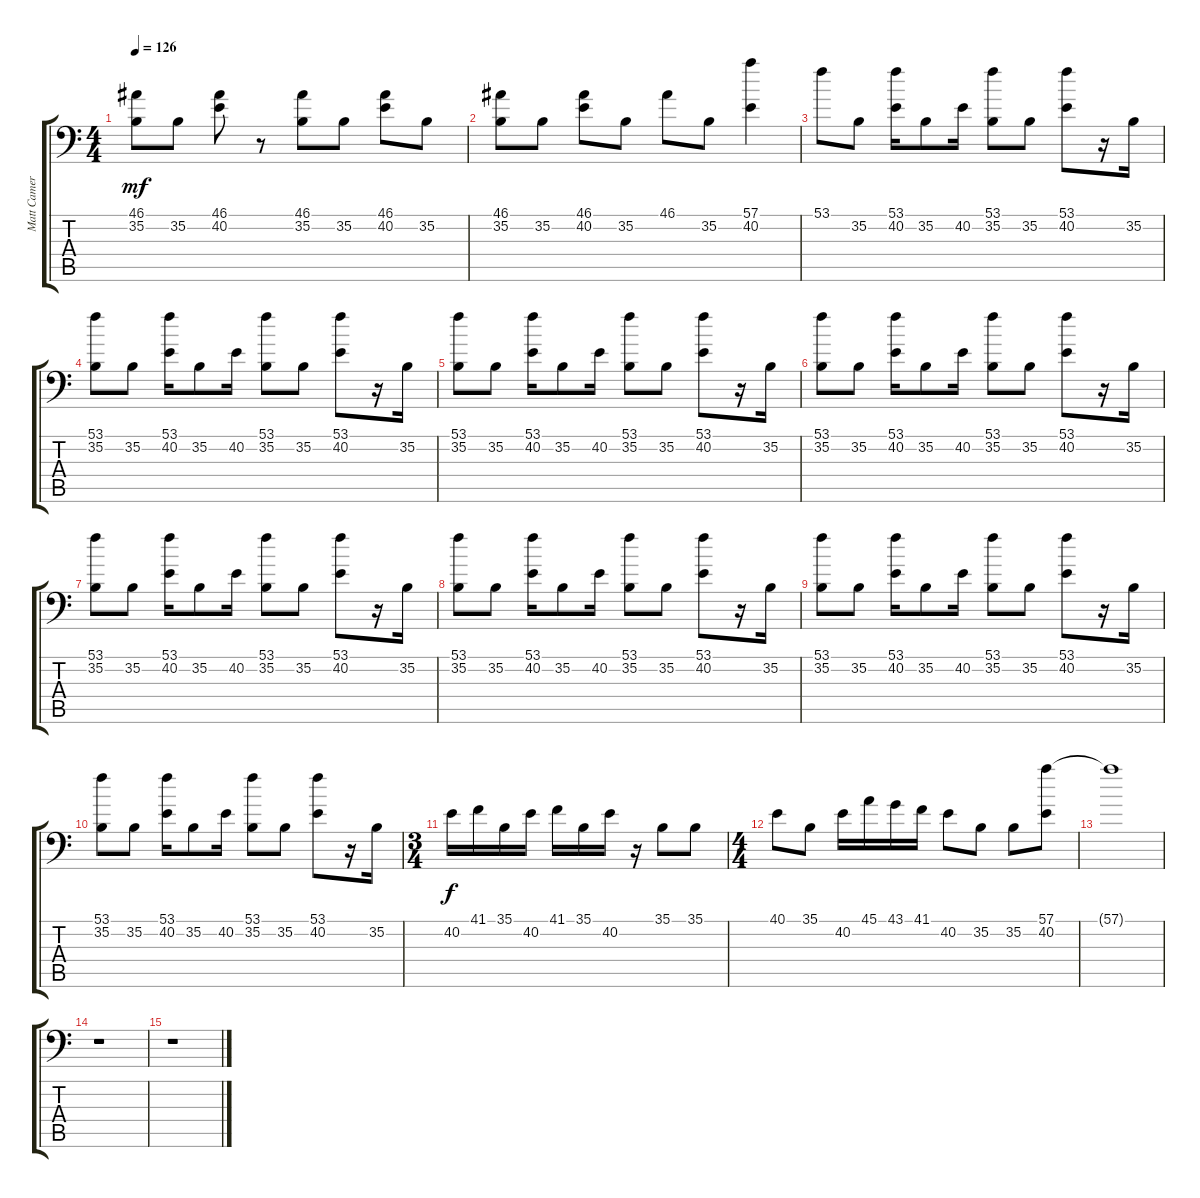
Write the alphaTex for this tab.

\track ("Matt Cameron - Drum Set" "Matt Camer") {instrument acousticgrandpiano}
\staff {score tabs}
\tuning (C-1 C-1 C-1 C-1 C-1 C-1) {hide}
\ts (4 4)
\tempo 126
\clef f4
\ks c
(46.1 35.2).8{dy mf} 35.2.8 (46.1 40.2).8 r.8 (46.1 35.2).8 35.2.8 (46.1 40.2).8 35.2.8 |
(46.1 35.2).8 35.2.8 (46.1 40.2).8 35.2.8 46.1.8 35.2.8 (57.1 40.2).4 |
53.1.8 35.2.8 (53.1 40.2).16 35.2.8 40.2.16 (53.1 35.2).8 35.2.8 (53.1 40.2).8 r.16 35.2.16 |
(53.1 35.2).8 35.2.8 (53.1 40.2).16 35.2.8 40.2.16 (53.1 35.2).8 35.2.8 (53.1 40.2).8 r.16 35.2.16 |
(53.1 35.2).8 35.2.8 (53.1 40.2).16 35.2.8 40.2.16 (53.1 35.2).8 35.2.8 (53.1 40.2).8 r.16 35.2.16 |
(53.1 35.2).8 35.2.8 (53.1 40.2).16 35.2.8 40.2.16 (53.1 35.2).8 35.2.8 (53.1 40.2).8 r.16 35.2.16 |
(53.1 35.2).8 35.2.8 (53.1 40.2).16 35.2.8 40.2.16 (53.1 35.2).8 35.2.8 (53.1 40.2).8 r.16 35.2.16 |
(53.1 35.2).8 35.2.8 (53.1 40.2).16 35.2.8 40.2.16 (53.1 35.2).8 35.2.8 (53.1 40.2).8 r.16 35.2.16 |
(53.1 35.2).8 35.2.8 (53.1 40.2).16 35.2.8 40.2.16 (53.1 35.2).8 35.2.8 (53.1 40.2).8 r.16 35.2.16 |
(53.1 35.2).8 35.2.8 (53.1 40.2).16 35.2.8 40.2.16 (53.1 35.2).8 35.2.8 (53.1 40.2).8 r.16 35.2.16 |
\ts (3 4)
40.2.16{dy f} 41.1.16 35.1.16 40.2.16 41.1.16 35.1.16 40.2.16 r.16 35.1.8 35.1.8 |
\ts (4 4)
40.1.8 35.1.8 40.2.16 45.1.16 43.1.16 41.1.16 40.2.8 35.2.8 35.2.8 (57.1 40.2).8 |
57.1{t}.1 |
r.1 |
r.1
